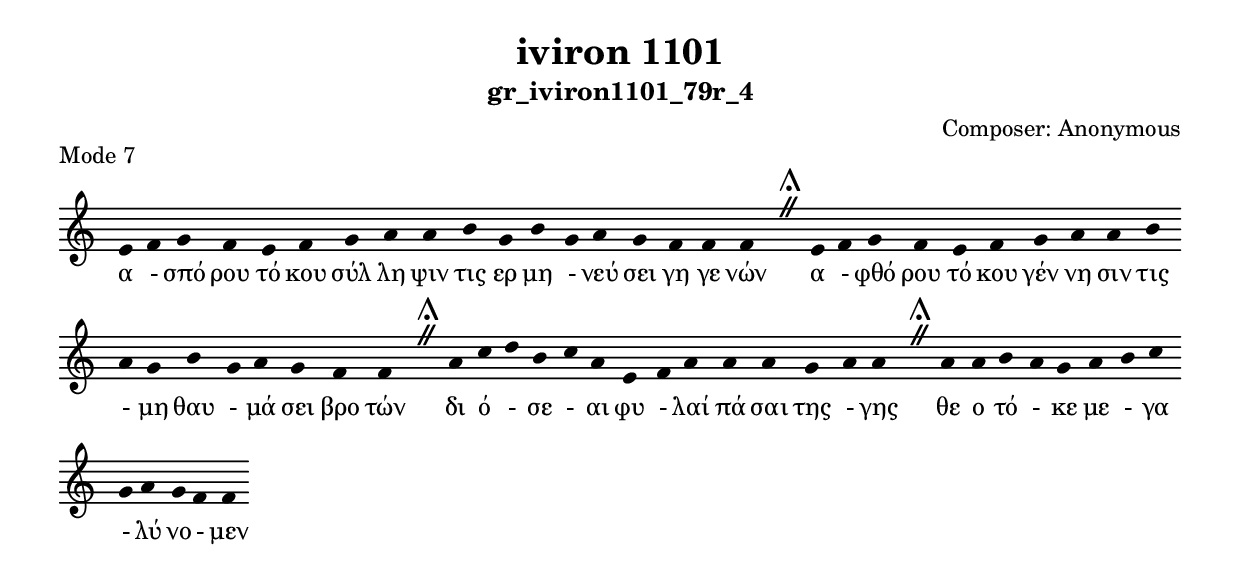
\include "gregorian.ly"

	\header {
 	  title = "iviron 1101"
	  subtitle = "gr_iviron1101_79r_4"
	  composer = "Composer: Αnonymous"
	  piece = "Mode 7"
	}

	chant = {
	  e'4 f'4 g'4 f'4 e'4 f'4 g'4 a'4 a'4 b'4 g'4 b'4 g'4 a'4 g'4 f'4 f'4 f'4 \divisioMaior
 e'4 f'4 g'4 f'4 e'4 f'4 g'4 a'4 a'4 b'4 a'4 g'4 b'4 g'4 a'4 g'4 f'4 f'4 \divisioMaior
 a'4 c''4 d''4 b'4 c''4 a'4 e'4 f'4 a'4 a'4 a'4 g'4 a'4 a'4 \divisioMaior
 a'4 a'4 b'4 a'4 g'4 a'4 b'4 c''4 g'4 a'4 g'4 f'4 f'4\finalis
	}

	verba = \lyricmode {α - σπό ρου τό κου σύλ λη ψιν τις ερ μη - νεύ σει γη γε νών 
α - φθό ρου τό κου γέν νη σιν τις - μη θαυ - μά σει βρο τών 
δι ό - σε - αι φυ - λαί πά σαι της - γης 
θε ο τό - κε με - γα - λύ νο - μεν 
	}


	\score {
	  \new Staff <<
	  \new Voice = "melody" \chant
	  \new Lyrics = "one" \lyricsto melody \verba
	  >>
	  \layout {
	    \context {
	      \Staff
	      \remove "Time_signature_engraver"
	      \remove "Bar_engraver"
	    }
	    \context {
	      \Voice
	      \remove "Stem_engraver"
	    }
	  }
	}